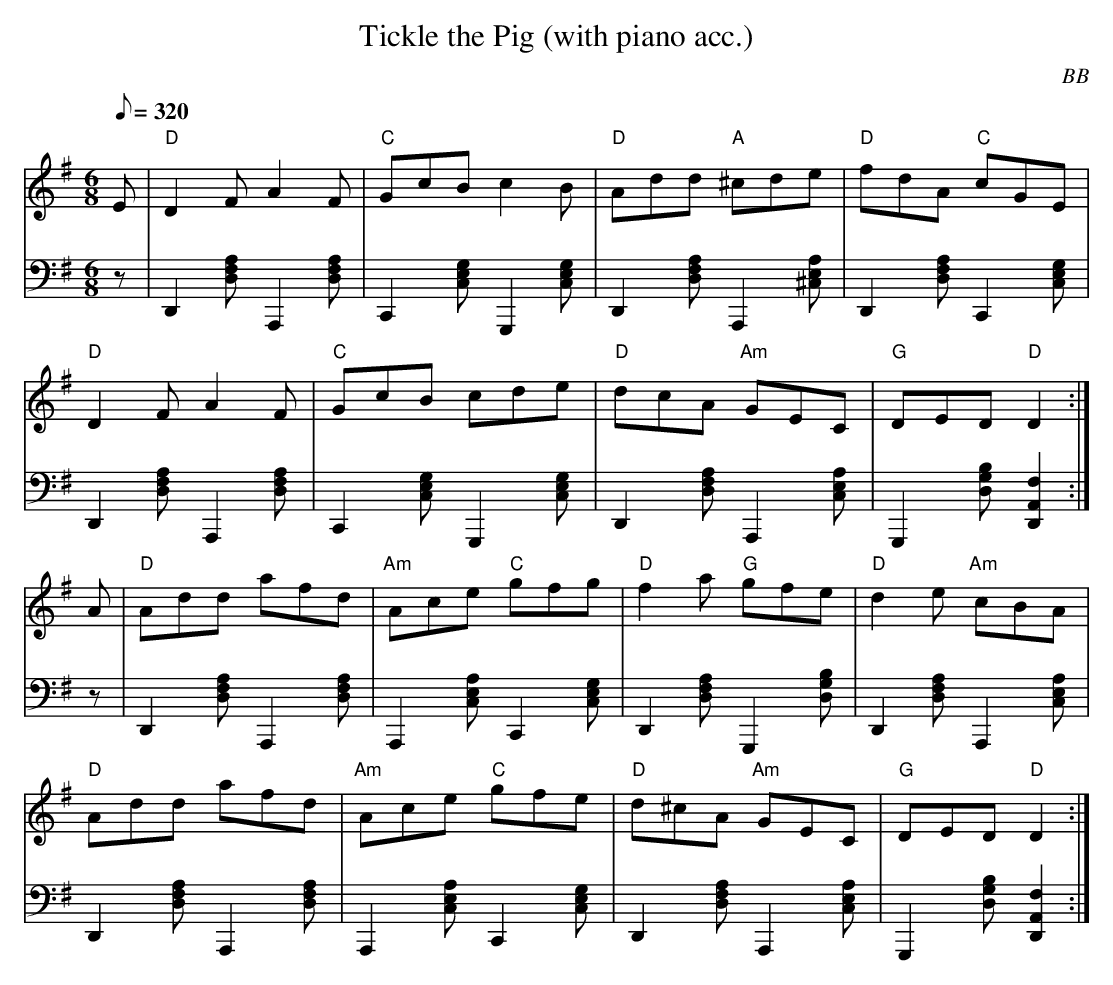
X:1
T: Tickle the Pig (with piano acc.)
C: BB
Q: 1/8=320
M: 6/8
L: 1/8
V: 1 program 1 105 volume=80 %banjo
V: 2 volume=70 clef=bass m=D program 1 00
K: Dmix
[V:1] E | "D"D2 F A2 F | "C"GcB c2 B | "D"Add "A"^cde | "D"fdA "C"cGE |
[V:2] z|D,2[AFD]A,,2[AFD]|C,2[CGE]G,,2[CGE]|D,2[AFD]A,,2[A^CE]|D,2[AFD]C,2[CGE]|
[V:1] "D"D2 F A2 F | "C"GcB cde | "D"dcA "Am"GEC | "G"DED "D"D2 :|
[V:2] D,2[AFD]A,,2[AFD]|C,2[CGE]G,,2[CGE]|D,2[AFD]A,,2[ACE]|G,,2[GBD][D,2A,2F2]:|
[V:1] A|"D"Add afd | "Am"Ace "C"gfg | "D"f2 a "G"gfe | "D"d2 e "Am"cBA |
[V:2] z|D,2[AFD]A,,2[AFD]|A,,2[AEC]C,2[CGE]|D,2[AFD]G,,2[GDB]|D,2[AFD]A,,2[AEC]|
[V:1] "D"Add afd | "Am"Ace "C"gfe | "D"d^cA "Am"GEC |"G"DED "D"D2 :|
[V:2] D,2[AFD]A,,2[AFD]|A,,2[AEC]C,2[CGE]|D,2[AFD]A,,2[ACE]|G,,2[GBD][D,2A,2F2]:|
